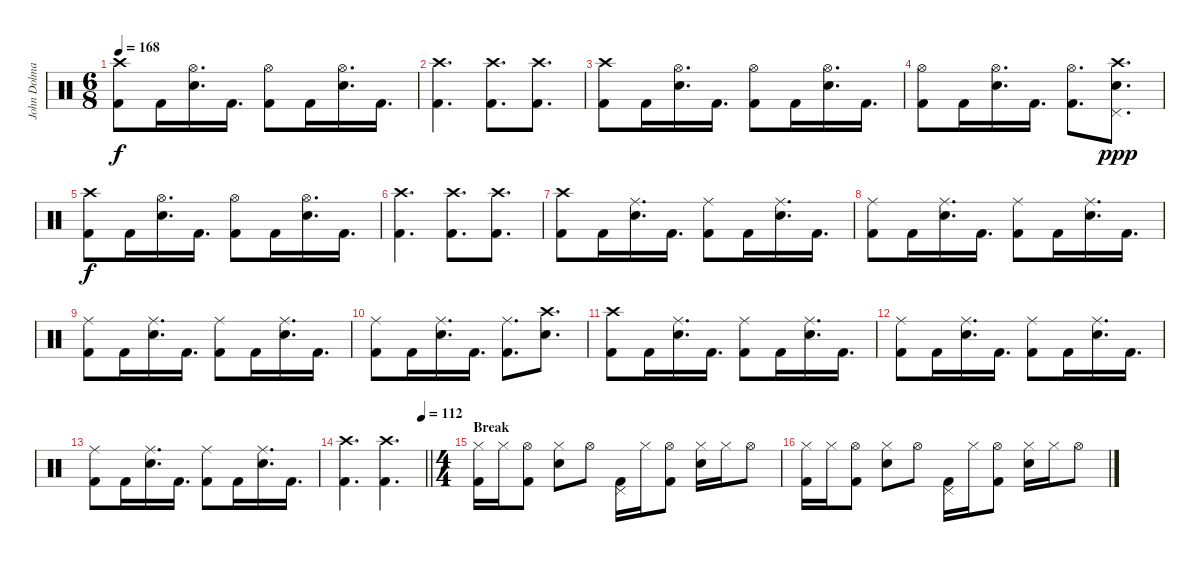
\track ("John Dolmayan" "John Dolma") {instrument percussion}
\staff {score}
\articulation defaults
\ts (6 8)
\tempo 168
\clef neutral
\ks c
("Crash high (hit)" "Kick (hit) 2").8{dy f} "Kick (hit) 2".16 ("Hi-Hat (open)" "Electric Snare (hit)").16{d} "Kick (hit) 2".16{d} ("Hi-Hat (open)" "Kick (hit) 2").8 "Kick (hit) 2".16 ("Hi-Hat (open)" "Electric Snare (hit)").16{d} "Kick (hit) 2".16{d} |
("Crash high (hit)" "Kick (hit) 2").4{d} ("Crash high (hit)" "Kick (hit) 2").8{d} ("Crash high (hit)" "Kick (hit) 2").8{d} |
("Crash high (hit)" "Kick (hit) 2").8 "Kick (hit) 2".16 ("Hi-Hat (open)" "Electric Snare (hit)").16{d} "Kick (hit) 2".16{d} ("Hi-Hat (open)" "Kick (hit) 2").8 "Kick (hit) 2".16 ("Hi-Hat (open)" "Electric Snare (hit)").16{d} "Kick (hit) 2".16{d} |
("Hi-Hat (open)" "Kick (hit) 2").8 "Kick (hit) 2".16 ("Hi-Hat (open)" "Electric Snare (hit)").16{d} "Kick (hit) 2".16{d} ("Hi-Hat (open)" "Kick (hit) 2").8{d} ("Crash high (hit)" "Pedal Hi-Hat (hit)" "Electric Snare (hit)").8{d dy ppp} |
("Crash high (hit)" "Kick (hit) 2").8{dy f} "Kick (hit) 2".16 ("Hi-Hat (open)" "Electric Snare (hit)").16{d} "Kick (hit) 2".16{d} ("Hi-Hat (open)" "Kick (hit) 2").8 "Kick (hit) 2".16 ("Hi-Hat (open)" "Electric Snare (hit)").16{d} "Kick (hit) 2".16{d} |
("Crash high (hit)" "Kick (hit) 2").4{d} ("Crash high (hit)" "Kick (hit) 2").8{d} ("Crash high (hit)" "Kick (hit) 2").8{d} |
("Crash high (hit)" "Kick (hit) 2").8 "Kick (hit) 2".16 ("Ride (middle)" "Electric Snare (hit)").16{d} "Kick (hit) 2".16{d} ("Ride (middle)" "Kick (hit) 2").8 "Kick (hit) 2".16 ("Ride (middle)" "Electric Snare (hit)").16{d} "Kick (hit) 2".16{d} |
("Ride (middle)" "Kick (hit) 2").8 "Kick (hit) 2".16 ("Ride (middle)" "Electric Snare (hit)").16{d} "Kick (hit) 2".16{d} ("Ride (middle)" "Kick (hit) 2").8 "Kick (hit) 2".16 ("Ride (middle)" "Electric Snare (hit)").16{d} "Kick (hit) 2".16{d} |
("Ride (middle)" "Kick (hit) 2").8 "Kick (hit) 2".16 ("Ride (middle)" "Electric Snare (hit)").16{d} "Kick (hit) 2".16{d} ("Ride (middle)" "Kick (hit) 2").8 "Kick (hit) 2".16 ("Ride (middle)" "Electric Snare (hit)").16{d} "Kick (hit) 2".16{d} |
("Ride (middle)" "Kick (hit) 2").8 "Kick (hit) 2".16 ("Ride (middle)" "Electric Snare (hit)").16{d} "Kick (hit) 2".16{d} ("Ride (middle)" "Kick (hit) 2").8{d} ("Crash high (hit)" "Electric Snare (hit)").8{d} |
("Crash high (hit)" "Kick (hit) 2").8 "Kick (hit) 2".16 ("Ride (middle)" "Electric Snare (hit)").16{d} "Kick (hit) 2".16{d} ("Ride (middle)" "Kick (hit) 2").8 "Kick (hit) 2".16 ("Ride (middle)" "Electric Snare (hit)").16{d} "Kick (hit) 2".16{d} |
("Ride (middle)" "Kick (hit) 2").8 "Kick (hit) 2".16 ("Ride (middle)" "Electric Snare (hit)").16{d} "Kick (hit) 2".16{d} ("Ride (middle)" "Kick (hit) 2").8 "Kick (hit) 2".16 ("Ride (middle)" "Electric Snare (hit)").16{d} "Kick (hit) 2".16{d} |
("Ride (middle)" "Kick (hit) 2").8 "Kick (hit) 2".16 ("Ride (middle)" "Electric Snare (hit)").16{d} "Kick (hit) 2".16{d} ("Ride (middle)" "Kick (hit) 2").8 "Kick (hit) 2".16 ("Ride (middle)" "Electric Snare (hit)").16{d} "Kick (hit) 2".16{d} |
\tempo (112 0.9583333333333334)
\barLineRight lightlight
("Crash high (hit)" "Kick (hit) 2").4{d} ("Crash high (hit)" "Kick (hit) 2").4{d} |
\ts (4 4)
\section ("" "Break")
("Hi-Hat (closed)" "Kick (hit) 2").16 "Hi-Hat (closed)".16 ("Hi-Hat (open)" "Kick (hit) 2").8 ("Hi-Hat (closed)" "Electric Snare (hit)").8 "Hi-Hat (open)".8 ("Pedal Hi-Hat (hit)" "Kick (hit) 2").16 "Hi-Hat (closed)".16 ("Hi-Hat (open)" "Kick (hit) 2").8 ("Hi-Hat (closed)" "Electric Snare (hit)").16 "Hi-Hat (closed)".16 "Hi-Hat (open)".8 |
("Hi-Hat (closed)" "Kick (hit) 2").16 "Hi-Hat (closed)".16 ("Hi-Hat (open)" "Kick (hit) 2").8 ("Hi-Hat (closed)" "Electric Snare (hit)").8 "Hi-Hat (open)".8 ("Pedal Hi-Hat (hit)" "Kick (hit) 2").16 "Hi-Hat (closed)".16 ("Hi-Hat (open)" "Kick (hit) 2").8 ("Hi-Hat (closed)" "Electric Snare (hit)").16 "Hi-Hat (closed)".16 "Hi-Hat (open)".8
